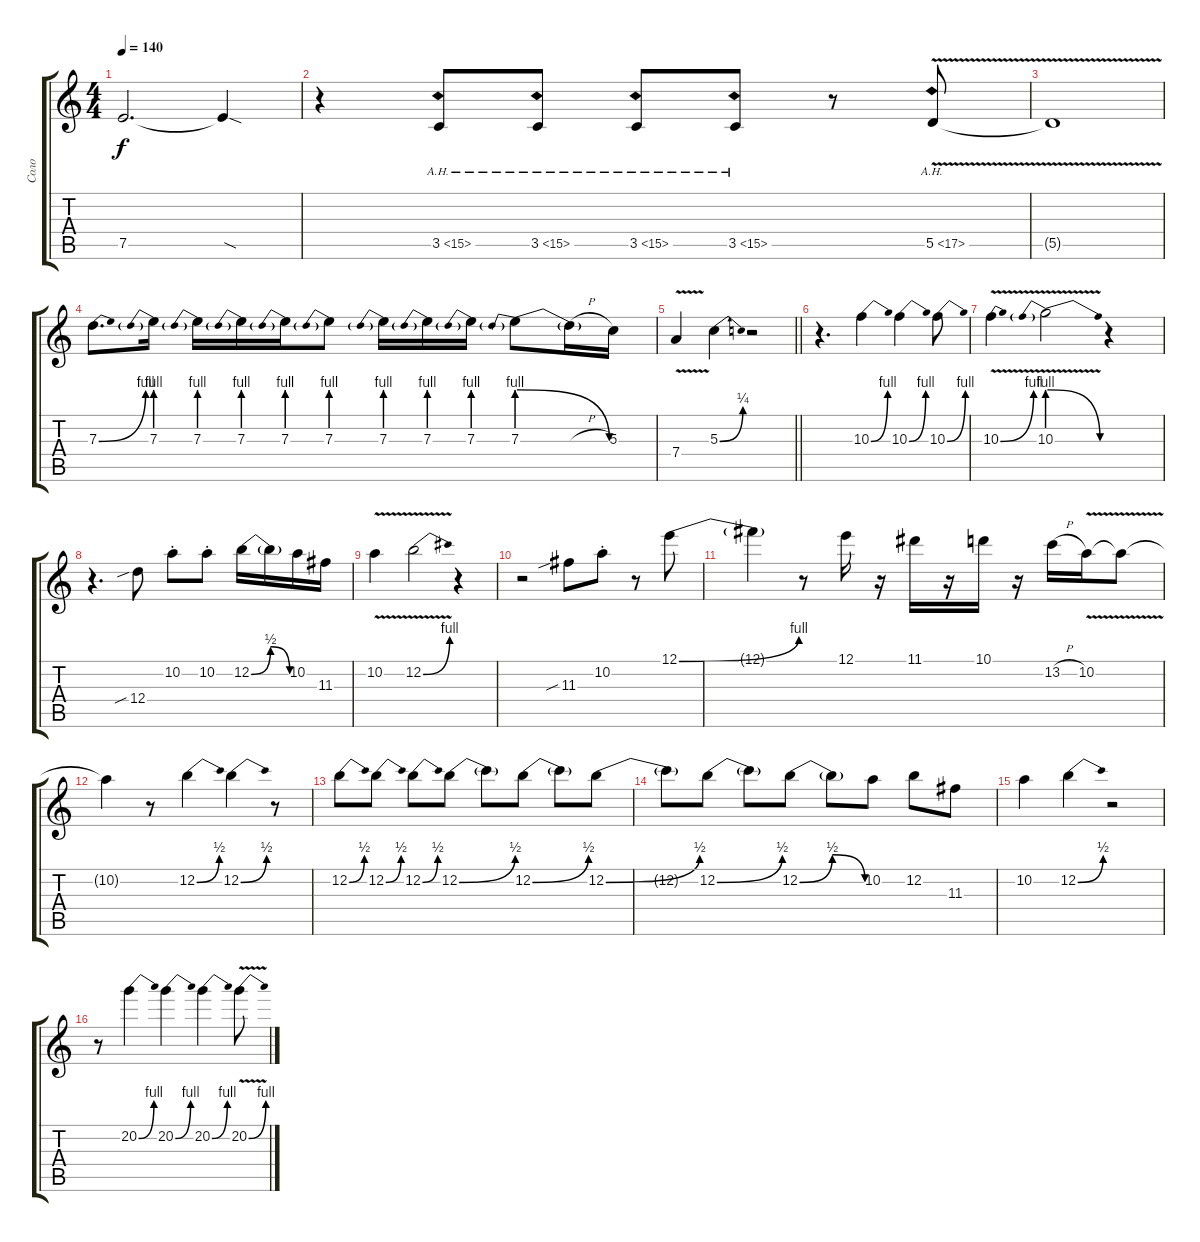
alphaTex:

\track ("Соло" "Соло") {instrument distortionguitar}
\staff {score tabs}
\tuning (E4 B3 G3 D3 A2 E2) {hide}
\ts (4 4)
\tempo 140
\clef g2
\ks c
7.5{t}.2{d dy f} 7.5{sod t}.4 |
r.4 3.5{ah 12}.8 3.5{ah 12}.8 3.5{ah 12}.8 3.5{ah 12}.8 r.8 5.5{ah 12 v}.8 |
5.5{t}.1 |
7.3{be (bend 0 0 60 4)}.8{d} 7.3{be (prebend 0 4 60 4)}.16 7.3{be (prebend 0 4 60 4)}.16 7.3{be (prebend 0 4 60 4)}.16 7.3{be (prebend 0 4 60 4)}.16 7.3{be (prebend 0 4 60 4)}.8 7.3{be (prebend 0 4 60 4)}.16 7.3{be (prebend 0 4 60 4)}.16 7.3{be (prebend 0 4 60 4)}.16 7.3{be (prebendrelease 0 4 60 0)}.8 7.3{h t}.16 5.3.16 |
\barLineRight lightlight
7.4{v}.4 5.3{be (bend 0 0 60 1)}.4 r.2 |
r.4{d} 10.3{be (bend 0 0 60 4)}.4 10.3{be (bend 0 0 60 4)}.4 10.3{be (bend 0 0 60 4)}.8 |
10.3{be (bend 0 0 60 4) v}.4 10.3{be (prebendrelease 0 4 60 0) v}.2 r.4 |
r.4{d} 12.4{sib}.8 10.2{st}.8 10.2{st}.8 12.2{be (bendrelease 0 0 20 2 30 2 60 0)}.16 12.2{t}.16 10.2.16 11.3.16 |
10.2{v}.4 12.2{be (bend 0 0 60 4) v}.2 r.4 |
r.2 11.3{sib}.8 10.2{st}.8 r.8 12.1{be (bend 0 0 60 4)}.8 |
12.1{t}.4 r.8 12.1.16 r.16 11.1.16 r.16 10.1.16 r.16 13.2{h}.16 10.2{v}.16 10.2{t}.8 |
10.2{t}.4 r.8 12.2{be (bend 0 0 60 2)}.4 12.2{be (bend 0 0 60 2)}.4 r.8 |
12.2{be (bend 0 0 60 2)}.8 12.2{be (bend 0 0 60 2)}.8 12.2{be (bend 0 0 60 2)}.8 12.2{be (bend 0 0 60 2)}.8 12.2{t}.8 12.2{be (bend 0 0 60 2)}.8 12.2{t}.8 12.2{be (bend 0 0 60 2)}.8 |
12.2{t}.8 12.2{be (bend 0 0 60 2)}.8 12.2{t}.8 12.2{be (bendrelease 0 0 10 2 32 2 60 0)}.8 12.2{t}.8 10.2.8 12.2.8 11.3.8 |
10.2.4 12.2{be (bend 0 0 60 2)}.4 r.2 |
r.8 20.2{be (bend 0 0 60 4)}.4 20.2{be (bend 0 0 60 4)}.4 20.2{be (bend 0 0 60 4)}.4 20.2{be (bend 0 0 60 4) v}.8
